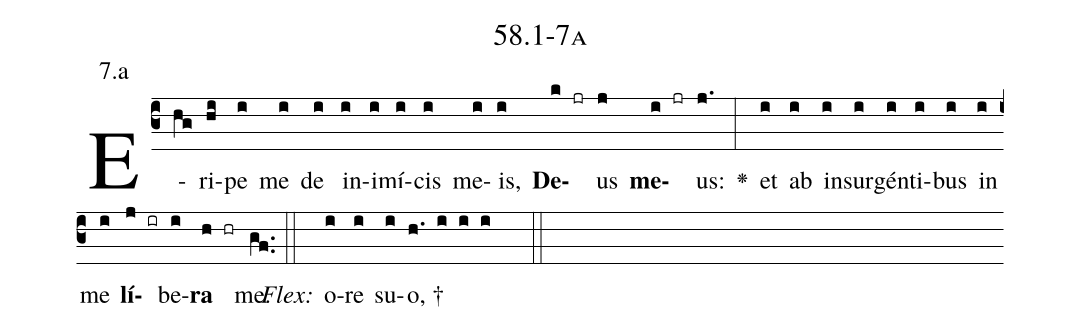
name: 58.1-7a;
annotation: 7.a;
%%
(c3)E(hg)ri(hi)pe(i) me(i) de(i) in(i)i(i)mí(i)cis(i) me(i)is,(i) <b>De</b>(k jr)us(j) <b>me</b>(i jr)us:(j.) <v>\greheightstar</v>(:) et(i) ab(i) in(i)sur(i)gén(i)ti(i)bus(i) in(i) me(i) <b>lí</b>(j ir)be(i)<b>ra</b>(h hr) me.(gf..) (::)
<i>Flex:</i>()  o(i)re(i) su(i)o, †(h. i i i  ::)

%E(i) u(i) o(j) u(i) a(h) e.(gf..) (::)
